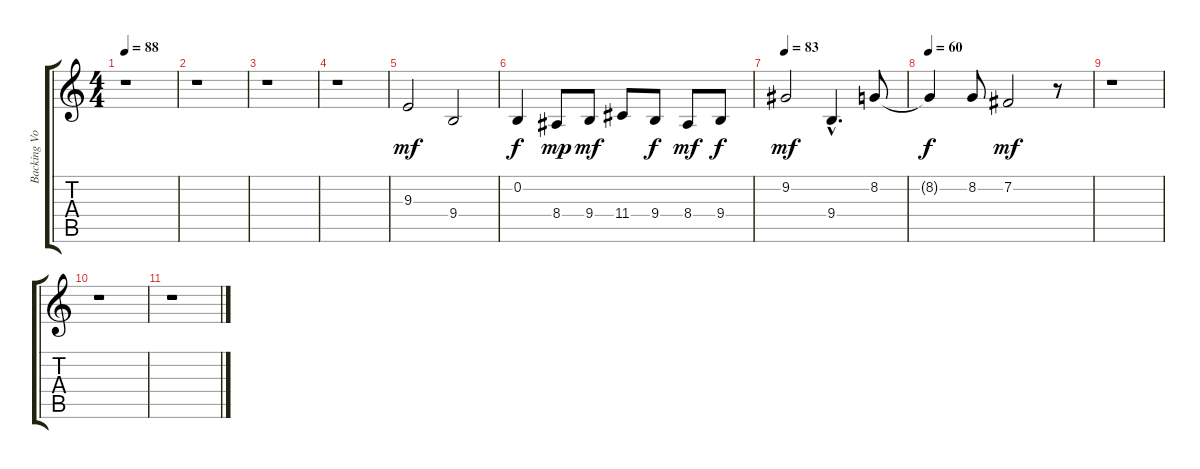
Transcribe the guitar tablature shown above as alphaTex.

\track ("Backing Vocal" "Backing Vo") {instrument piccolo}
\staff {score tabs}
\tuning (E4 B3 G3 D3 A2 E2) {hide}
\ts (4 4)
\tempo 88
\clef g2
\ks c
r.1{dy mp} |
r.1 |
r.1 |
r.1 |
9.3.2{dy mf} 9.4.2 |
0.2.4{dy f} 8.4.8{dy mp} 9.4.8{dy mf} 11.4.8 9.4.8{dy f} 8.4.8{dy mf} 9.4.8{dy f} |
\tempo 83
9.2.2{dy mf} 9.4{hac}.4{d} 8.2.8 |
\tempo 60
8.2{t}.4{dy f} 8.2.8 7.2.2{dy mf} r.8 |
r.1 |
r.1 |
r.1
